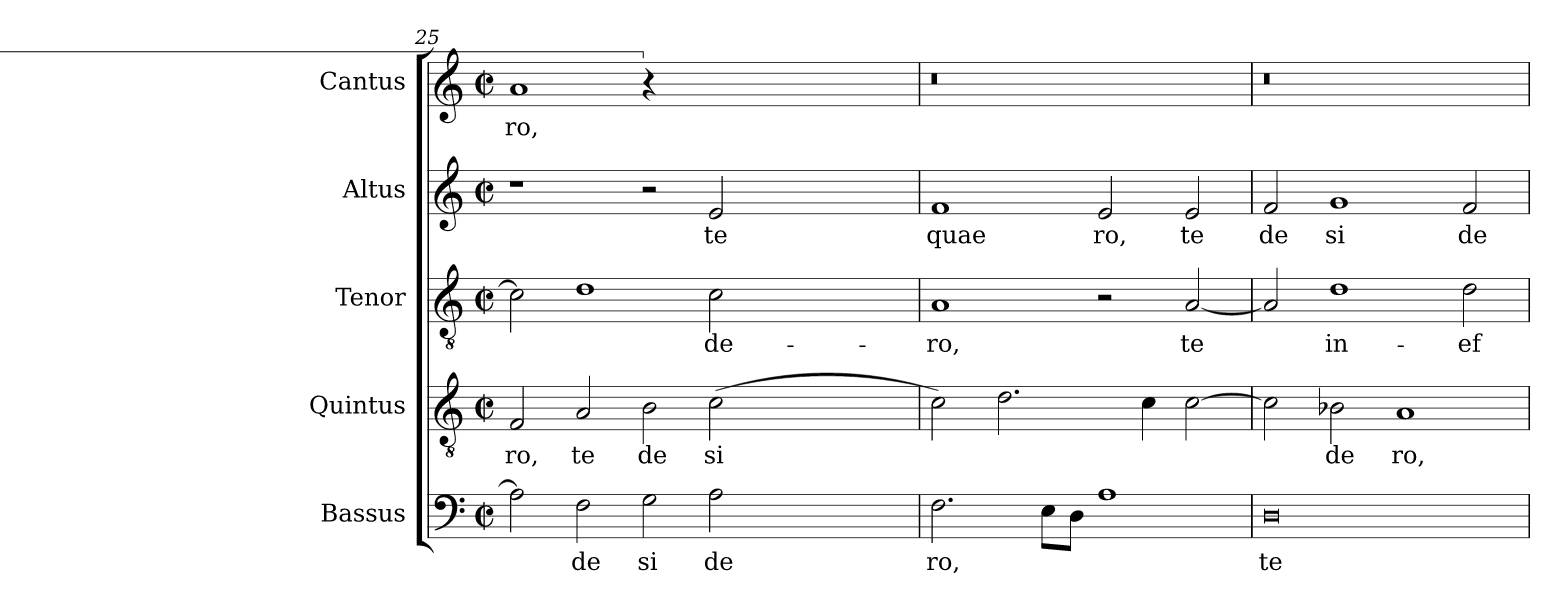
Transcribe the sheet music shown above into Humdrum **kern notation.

**kern	**text	**kern	**text	**kern	**text	**kern	**text	**kern	**text
*part5	*part5	*part4	*part4	*part3	*part3	*part2	*part2	*part1	*part1
*staff5	*staff5	*staff4	*staff4	*staff3	*staff3	*staff2	*staff2	*staff1	*staff1
*I"Bassus	*	*I"Quintus	*	*I"Tenor	*	*I"Altus	*	*I"Cantus	*
*clefF4	*	*clefGv2	*	*clefGv2	*	*clefG2	*	*clefG2	*
*M2/2	*	*M2/2	*	*M2/2	*	*M2/2	*	*M2/2	*
*met(c|)	*	*met(c|)	*	*met(c|)	*	*met(c|)	*	*met(c|)	*
=25	=25	=25	=25	=25	=25	=25	=25	=25	=25
!	!	!	!LO:LY:b:cj	!	!	!	!	!	!LO:LY:b:cj
2A\]	.	2F/	ro,	2c\]	.	1r	.	1a	-ro,
!	!LO:LY:b:cj	!	!LO:LY:b:cj	!	!	!	!	!	!
2F\	de	2A/	te	1d	.	.	.	.	.
!	!LO:LY:b:cj	!	!LO:LY:b:cj	!	!	!	!	!LO:N:vis=1	!
2G\	si	2B\	de	.	.	2r	.	4%9r	.
!	!LO:LY:b:cj	!	!LO:LY:b:cj	!	!LO:LY:b:cj	!	!LO:LY:b:cj	!	!
2A\	de	(>2c\	si	2c\	-de-	2e/	te	.	.
1ryy	.	1ryy	.	1ryy	.	1ryy	.	.	.
4ryy	.	4ryy	.	4ryy	.	4ryy	.	.	.
=26	=26	=26	=26	=26	=26	=26	=26	=26	=26
!	!LO:LY:b:cj	!	!	!	!LO:LY:b:cj	!	!LO:LY:b:cj	!	!
2.F\	ro,	2c\)	.	1A	-ro,	1f	quae	0r	.
.	.	2.d\	.	.	.	.	.	.	.
8E\L	.	.	.	.	.	.	.	.	.
8D\J	.	.	.	.	.	.	.	.	.
!	!	!	!	!	!	!	!LO:LY:b:cj	!	!
1A	.	.	.	2r	.	2e/	ro,	.	.
.	.	4c\	.	.	.	.	.	.	.
!	!	!	!	!	!LO:LY:b:cj	!	!LO:LY:b:cj	!	!
.	.	[>2c\	.	[<2A/	te	2e/	te	.	.
=27	=27	=27	=27	=27	=27	=27	=27	=27	=27
!	!LO:LY:b:cj	!	!	!	!	!	!LO:LY:b:cj	!	!
0D	te	2c\]	.	2A/]	.	2f/	de	0r	.
!	!	!	!LO:LY:b:cj	!	!LO:LY:b:cj	!	!LO:LY:b:cj	!	!
.	.	2B-X\	de	1d	in-	1g	si	.	.
!	!	!	!LO:LY:b:cj	!	!	!	!	!	!
.	.	1A	ro,	.	.	.	.	.	.
!	!	!	!	!	!LO:LY:b:cj	!	!LO:LY:b:cj	!	!
.	.	.	.	2d\	-ef-	2f/	de	.	.
=	=	=	=	=	=	=	=	=	=
*-	*-	*-	*-	*-	*-	*-	*-	*-	*-
